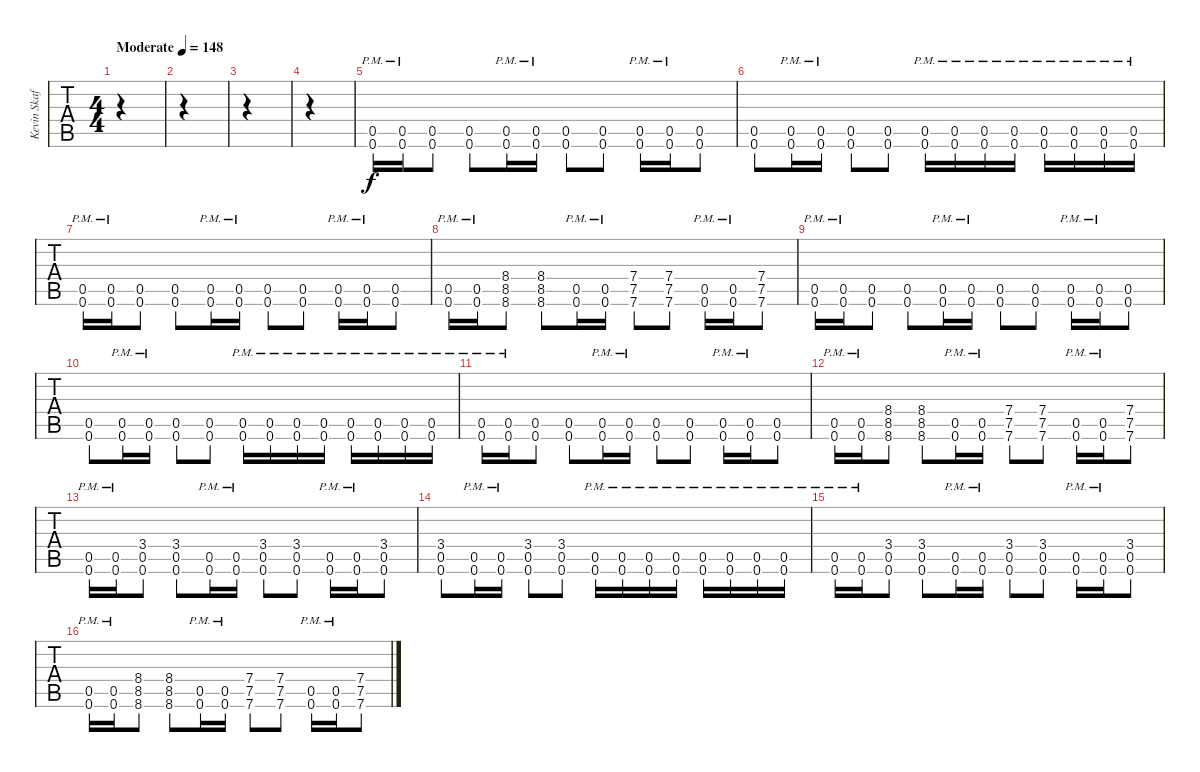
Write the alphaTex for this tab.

\track ("Kevin Skaff" "Kevin Skaf") {instrument distortionguitar}
\staff {tabs}
\tuning (Db4 Ab3 E3 B2 Gb2 B1) {hide}
\ts (4 4)
\tempo (148 "Moderate")
\clef g2
\ks c
|
|
|
|
(0.5{pm} 0.6{pm}).16 (0.5{pm} 0.6{pm}).16 (0.5 0.6).8 (0.5 0.6).8 (0.5{pm} 0.6{pm}).16 (0.5{pm} 0.6{pm}).16 (0.5 0.6).8 (0.5 0.6).8 (0.5{pm} 0.6{pm}).16 (0.5{pm} 0.6{pm}).16 (0.5 0.6).8 |
(0.5 0.6).8 (0.5{pm} 0.6{pm}).16 (0.5{pm} 0.6{pm}).16 (0.5 0.6).8 (0.5 0.6).8 (0.5{pm} 0.6{pm}).16 (0.5{pm} 0.6{pm}).16 (0.5{pm} 0.6{pm}).16 (0.5{pm} 0.6{pm}).16 (0.5{pm} 0.6{pm}).16 (0.5{pm} 0.6{pm}).16 (0.5{pm} 0.6{pm}).16 (0.5{pm} 0.6{pm}).16 |
(0.5{pm} 0.6{pm}).16 (0.5{pm} 0.6{pm}).16 (0.5 0.6).8 (0.5 0.6).8 (0.5{pm} 0.6{pm}).16 (0.5{pm} 0.6{pm}).16 (0.5 0.6).8 (0.5 0.6).8 (0.5{pm} 0.6{pm}).16 (0.5{pm} 0.6{pm}).16 (0.5 0.6).8 |
(0.5{pm} 0.6{pm}).16 (0.5{pm} 0.6{pm}).16 (8.4 8.5 8.6).8 (8.4 8.5 8.6).8 (0.5{pm} 0.6{pm}).16 (0.5{pm} 0.6{pm}).16 (7.4 7.5 7.6).8 (7.4 7.5 7.6).8 (0.5{pm} 0.6{pm}).16 (0.5{pm} 0.6{pm}).16 (7.4 7.5 7.6).8 |
(0.5{pm} 0.6{pm}).16 (0.5{pm} 0.6{pm}).16 (0.5 0.6).8 (0.5 0.6).8 (0.5{pm} 0.6{pm}).16 (0.5{pm} 0.6{pm}).16 (0.5 0.6).8 (0.5 0.6).8 (0.5{pm} 0.6{pm}).16 (0.5{pm} 0.6{pm}).16 (0.5 0.6).8 |
(0.5 0.6).8 (0.5{pm} 0.6{pm}).16 (0.5{pm} 0.6{pm}).16 (0.5 0.6).8 (0.5 0.6).8 (0.5{pm} 0.6{pm}).16 (0.5{pm} 0.6{pm}).16 (0.5{pm} 0.6{pm}).16 (0.5{pm} 0.6{pm}).16 (0.5{pm} 0.6{pm}).16 (0.5{pm} 0.6{pm}).16 (0.5{pm} 0.6{pm}).16 (0.5{pm} 0.6{pm}).16 |
(0.5{pm} 0.6{pm}).16 (0.5{pm} 0.6{pm}).16 (0.5 0.6).8 (0.5 0.6).8 (0.5{pm} 0.6{pm}).16 (0.5{pm} 0.6{pm}).16 (0.5 0.6).8 (0.5 0.6).8 (0.5{pm} 0.6{pm}).16 (0.5{pm} 0.6{pm}).16 (0.5 0.6).8 |
(0.5{pm} 0.6{pm}).16 (0.5{pm} 0.6{pm}).16 (8.4 8.5 8.6).8 (8.4 8.5 8.6).8 (0.5{pm} 0.6{pm}).16 (0.5{pm} 0.6{pm}).16 (7.4 7.5 7.6).8 (7.4 7.5 7.6).8 (0.5{pm} 0.6{pm}).16 (0.5{pm} 0.6{pm}).16 (7.4 7.5 7.6).8 |
(0.5{pm} 0.6{pm}).16 (0.5{pm} 0.6{pm}).16 (3.4 0.5 0.6).8 (3.4 0.5 0.6).8 (0.5{pm} 0.6{pm}).16 (0.5{pm} 0.6{pm}).16 (3.4 0.5 0.6).8 (3.4 0.5 0.6).8 (0.5{pm} 0.6{pm}).16 (0.5{pm} 0.6{pm}).16 (3.4 0.5 0.6).8 |
(3.4 0.5 0.6).8 (0.5{pm} 0.6{pm}).16 (0.5{pm} 0.6{pm}).16 (3.4 0.5 0.6).8 (3.4 0.5 0.6).8 (0.5{pm} 0.6{pm}).16 (0.5{pm} 0.6{pm}).16 (0.5{pm} 0.6{pm}).16 (0.5{pm} 0.6{pm}).16 (0.5{pm} 0.6{pm}).16 (0.5{pm} 0.6{pm}).16 (0.5{pm} 0.6{pm}).16 (0.5{pm} 0.6{pm}).16 |
(0.5{pm} 0.6{pm}).16 (0.5{pm} 0.6{pm}).16 (3.4 0.5 0.6).8 (3.4 0.5 0.6).8 (0.5{pm} 0.6{pm}).16 (0.5{pm} 0.6{pm}).16 (3.4 0.5 0.6).8 (3.4 0.5 0.6).8 (0.5{pm} 0.6{pm}).16 (0.5{pm} 0.6{pm}).16 (3.4 0.5 0.6).8 |
(0.5{pm} 0.6{pm}).16 (0.5{pm} 0.6{pm}).16 (8.4 8.5 8.6).8 (8.4 8.5 8.6).8 (0.5{pm} 0.6{pm}).16 (0.5{pm} 0.6{pm}).16 (7.4 7.5 7.6).8 (7.4 7.5 7.6).8 (0.5{pm} 0.6{pm}).16 (0.5{pm} 0.6{pm}).16 (7.4 7.5 7.6).8
